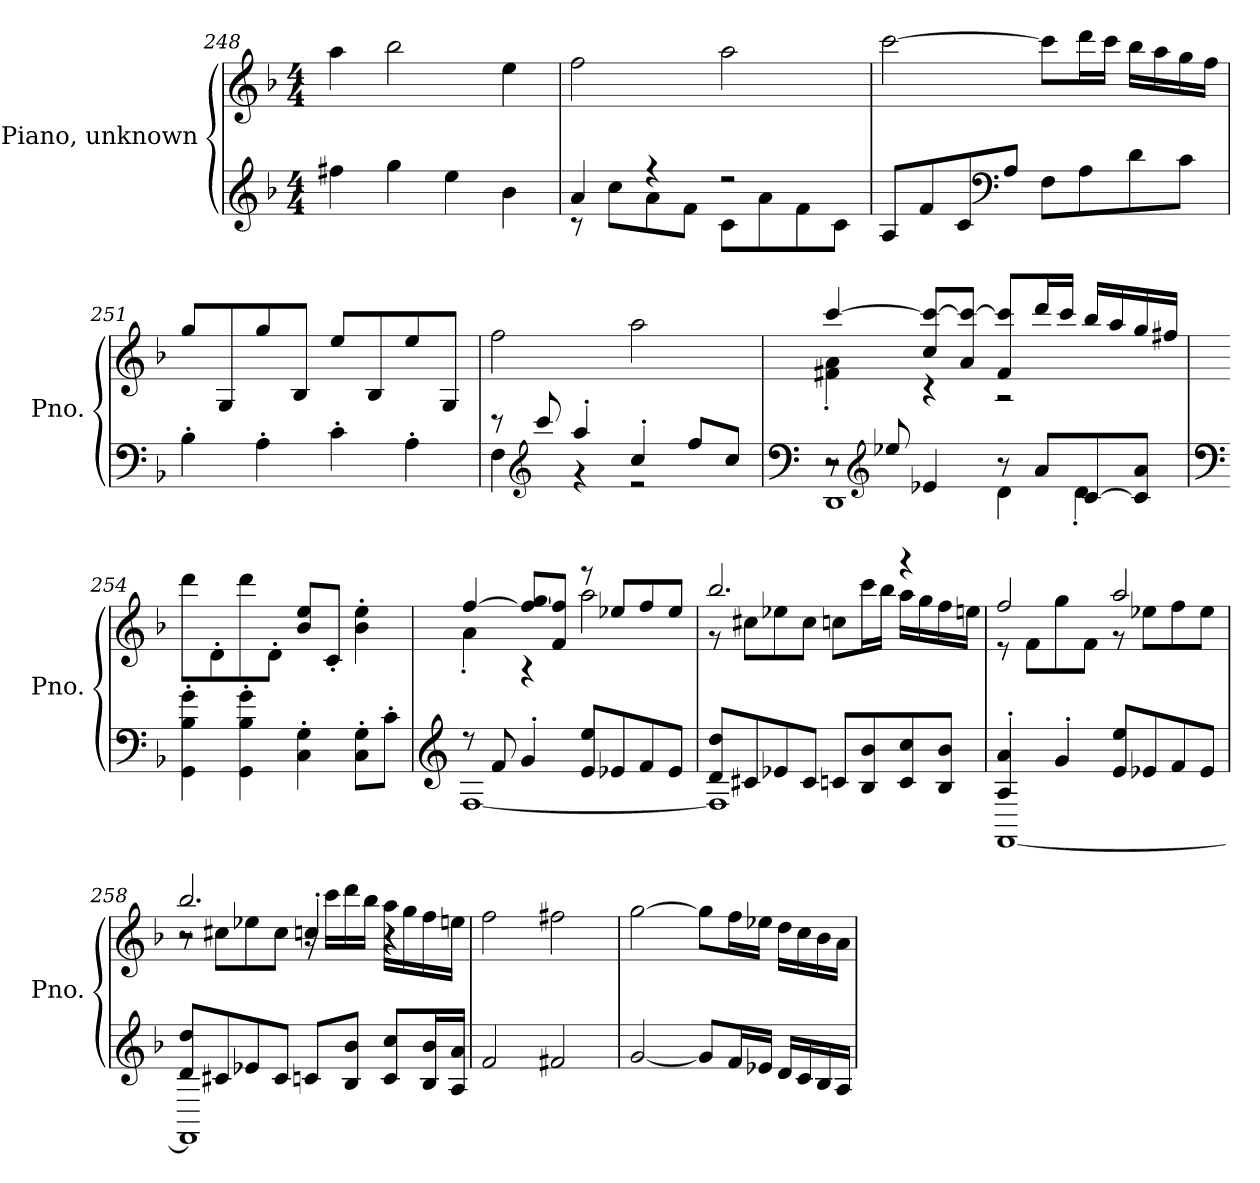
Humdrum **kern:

**kern	**kern
*part1	*part1
*staff2	*staff1
*I"Piano, unknown	*
*I'Pno.	*
*clefG2	*clefG2
*k[b-]	*k[b-]
*M4/4	*M4/4
=248	=248
4ff#X\	4aa\
4gg\	2bb-\
4ee\	.
4b-\	4ee\
=249	=249
*^	*
4a/	8r	2ff\
.	8cc\L	.
4r	8a\	.
.	8f\J	.
2r	8c\L	2aa\
.	8a\	.
.	8f\	.
.	8c\J	.
*v	*v	*
=250	=250
8A/L	[2ccc\
8f/	.
8c/	.
*clefF4	*
8A/J	.
8F\L	8ccc\L]
8A\	16ddd\L
.	16ccc\JJ
8d\	16bb-\LL
.	16aa\
8c\J	16gg\
.	16ff\JJ
!!LO:PB:g=z
=251	=251
4B-'\	8gg/L
.	8G/
4A'\	8gg/
.	8B-/J
4c'\	8ee/L
.	8B-/
4A'\	8ee/
.	8G/J
=252	=252
*^	*
8r	4F\	2ff\
*clefG2	*	*
8ccc/	.	.
4aa'/	4r	.
4cc'/	2r	2aa\
8ff/L	.	.
8cc/J	.	.
*v	*v	*
=253	=253
*clefF4	*
*^	*^
*	*^	*	*
8r	2r	1DD	[4ccc/	4f#X\' 4a\'
*clefG2	*	*	*	*
8ee-X/	.	.	.	.
4e-X/	.	.	8cc/ 8ccc/_L	4r
.	.	.	8a/ 8ccc/_J	.
8r	4d\	.	8f#/ 8ccc/]L	2r
8a/L	.	.	16ddd/L	.
.	.	.	16ccc/JJ	.
[8c/	4d'\	.	16bb-/LL	.
.	.	.	16aa/	.
8c/] 8a/J	.	.	16gg/	.
.	.	.	16ff#X/JJ	.
*v	*v	*v	*	*
*	*v	*v
!!LO:LB:g=z
=254	=254
*clefF4	*
4GG\' 4B-\' 4g\'	8ddd\L
.	8d'\
4GG\' 4B-\' 4g\'	8ddd\
.	8d'\J
4C\' 4G\'	8b-/ 8ee/L
.	8c'/J
8C\' 8G\'L	4b-\' 4ee\'
8c'\J	.
=255	=255
*clefG2	*
*^	*^
8r	[1F	[4ff/	4a'\
8f/	.	.	.
4g'/	.	8ff/_ 8gg/L	4r
.	.	8f/ 8ff/]J	.
8e/ 8ee/L	.	8r	2aa\
8e-X/	.	8ee-X/L	.
8f/	.	8ff/	.
8e-/J	.	8ee-/J	.
=256	=256	=256	=256
8d/ 8dd/L	1F]	2.bb-/	8r
8c#X/	.	.	8cc#X\L
8e-X/	.	.	8ee-X\
8c#/J	.	.	8cc#\J
8cn/L	.	.	8ccn\L
8B-/ 8b-/	.	.	16ccc\L
.	.	.	16bb-\JJ
8c/ 8cc/	.	4r	16aa\LL
.	.	.	16gg\
8B-/ 8b-/J	.	.	16ff\
.	.	.	16een\JJ
!!LO:LB:g=z	!!
=257	=257	=257	=257
4A/' 4a/'	[1FF	2ff/	8r
.	.	.	8f\L
4g'/	.	.	8gg\
.	.	.	8f\J
8e/ 8ee/L	.	2aa/	8r
8e-X/	.	.	8ee-X\L
8f/	.	.	8ff\
8e-/J	.	.	8ee-\J
=258	=258	=258	=258
*	*	*	*^
8d/ 8dd/L	1FF]	2.bb-/	8r	2r
8c#X/	.	.	8cc#X\L	.
8e-X/	.	.	8ee-X\	.
8c#/J	.	.	8cc#\J	.
8cn/L	.	.	16r	4ccn'/
.	.	.	16ccc\LL	.
8B-/ 8b-/J	.	.	16ddd\	.
.	.	.	16bb-\JJ	.
8c/ 8cc/L	.	4r	16aa\LL	4r
.	.	.	16gg\	.
16B-/ 16b-/L	.	.	16ff\	.
16A/ 16a/JJ	.	.	16een\JJ	.
*v	*v	*	*	*
*	*v	*v	*v
=259	=259
2f/	2ff\
2f#X/	2ff#X\
=260	=260
[2g/	[2gg\
8g/L]	8gg\L]
16f/L	16ff\L
16e-X/JJ	16ee-X\JJ
16d/LL	16dd\LL
16c/	16cc\
16B-/	16b-\
16A/JJ	16a\JJ
=	=
*-	*-
